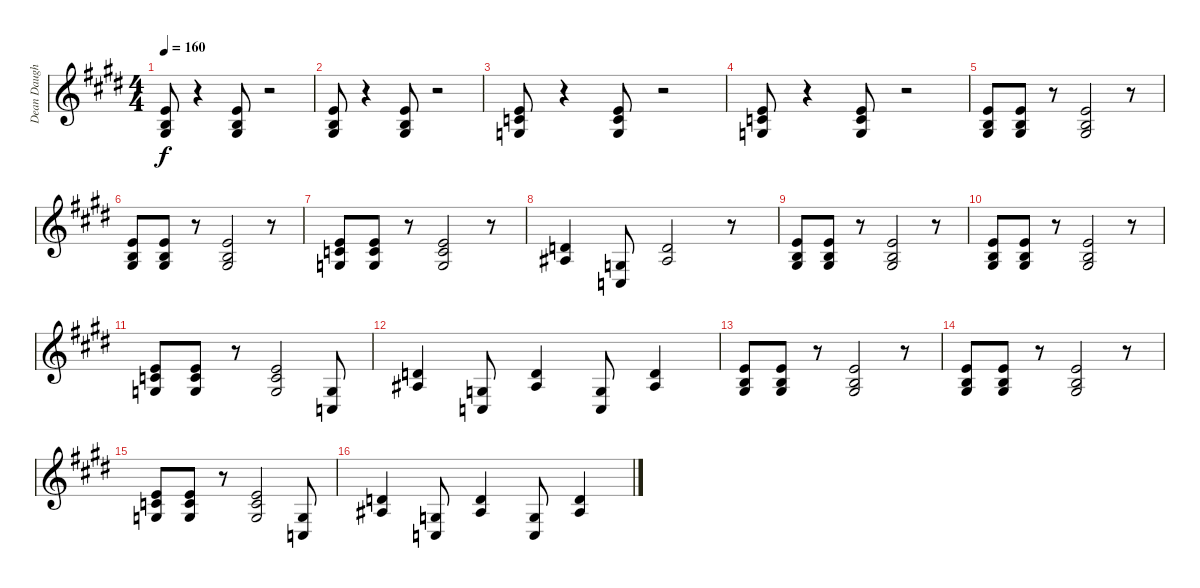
\track ("Dean Daughtry Keyboards RH" "Dean Daugh") {instrument honkytonkpiano}
\staff {score}
\tuning (E4 B3 G3 D3 A2 E2) {hide}
\ts (4 4)
\tempo 160
\clef g2
\ks e
(0.1 0.2 1.3).8{dy f} r.4 (0.1 0.2 1.3).8 r.2 |
(0.1 0.2 1.3).8 r.4 (0.1 0.2 1.3).8 r.2 |
(0.1 1.2 0.3).8 r.4 (0.1 1.2 0.3).8 r.2 |
(0.1 1.2 0.3).8 r.4 (0.1 1.2 0.3).8 r.2 |
(0.1 0.2 1.3).8 (0.1 0.2 1.3).8 r.8 (0.1 0.2 1.3).2 r.8 |
(0.1 0.2 1.3).8 (0.1 0.2 1.3).8 r.8 (0.1 0.2 1.3).2 r.8 |
(0.1 1.2 0.3).8 (0.1 1.2 0.3).8 r.8 (0.1 1.2 0.3).2 r.8 |
(3.2 3.3).4 (5.4 3.5).8 (3.2 3.3).2 r.8 |
(0.1 0.2 1.3).8 (0.1 0.2 1.3).8 r.8 (0.1 0.2 1.3).2 r.8 |
(0.1 0.2 1.3).8 (0.1 0.2 1.3).8 r.8 (0.1 0.2 1.3).2 r.8 |
(0.1 1.2 0.3).8 (0.1 1.2 0.3).8 r.8 (0.1 1.2 0.3).2 (5.4 3.5).8 |
(3.2 3.3).4 (5.4 3.5).8 (3.2 3.3).4 (5.4 3.5).8 (3.2 3.3).4 |
(0.1 0.2 1.3).8 (0.1 0.2 1.3).8 r.8 (0.1 0.2 1.3).2 r.8 |
(0.1 0.2 1.3).8 (0.1 0.2 1.3).8 r.8 (0.1 0.2 1.3).2 r.8 |
(0.1 1.2 0.3).8 (0.1 1.2 0.3).8 r.8 (0.1 1.2 0.3).2 (5.4 3.5).8 |
(3.2 3.3).4 (5.4 3.5).8 (3.2 3.3).4 (5.4 3.5).8 (3.2 3.3).4
